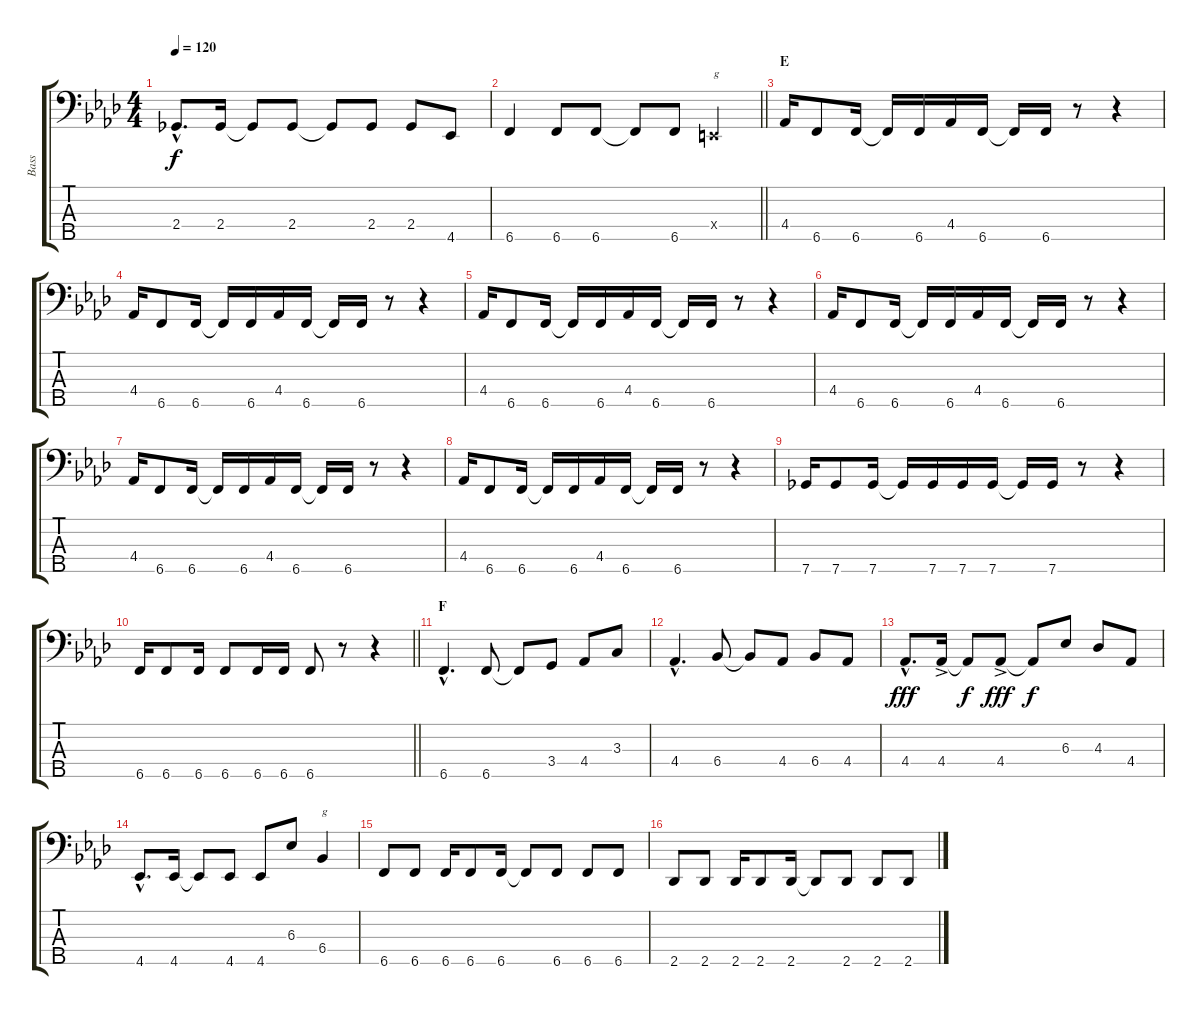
\track ("Bass" "Bass") {instrument slapbass1}
\staff {score tabs}
\tuning (G2 D2 A1 E1 B0) {hide}
\ts (4 4)
\tempo 120
\clef f4
\ks fminor
2.4{hac}.8{d dy f} 2.4.16 2.4{t}.8 2.4.8 2.4{t}.8 2.4.8 2.4.8 4.5.8 |
\barLineRight lightlight
6.5.4 6.5.8 6.5.8 6.5{t}.8 6.5.8 0.4{x}.4{txt "g"} |
\section ("" "E")
4.4.16 6.5.8 6.5.16 6.5{t}.16 6.5.16 4.4.16 6.5.16 6.5{t}.16 6.5.16 r.8 r.4 |
4.4.16 6.5.8 6.5.16 6.5{t}.16 6.5.16 4.4.16 6.5.16 6.5{t}.16 6.5.16 r.8 r.4 |
4.4.16 6.5.8 6.5.16 6.5{t}.16 6.5.16 4.4.16 6.5.16 6.5{t}.16 6.5.16 r.8 r.4 |
4.4.16 6.5.8 6.5.16 6.5{t}.16 6.5.16 4.4.16 6.5.16 6.5{t}.16 6.5.16 r.8 r.4 |
4.4.16 6.5.8 6.5.16 6.5{t}.16 6.5.16 4.4.16 6.5.16 6.5{t}.16 6.5.16 r.8 r.4 |
4.4.16 6.5.8 6.5.16 6.5{t}.16 6.5.16 4.4.16 6.5.16 6.5{t}.16 6.5.16 r.8 r.4 |
7.5.16 7.5.8 7.5.16 7.5{t}.16 7.5.16 7.5.16 7.5.16 7.5{t}.16 7.5.16 r.8 r.4 |
\barLineRight lightlight
6.5.16 6.5.8 6.5.16 6.5.8 6.5.16 6.5.16 6.5.8 r.8 r.4 |
\section ("" "F")
6.5{hac}.4{d} 6.5.8 6.5{t}.8 3.4.8 4.4.8 3.3.8 |
4.4{hac}.4{d} 6.4.8 6.4{t}.8 4.4.8 6.4.8 4.4.8 |
4.4{hac}.8{d dy fff} 4.4{ac}.16 4.4{t}.8{dy f} 4.4{ac}.8{dy fff} 4.4{t}.8{dy f} 6.3.8 4.3.8 4.4.8 |
4.5{hac}.8{d} 4.5.16 4.5{t}.8 4.5.8 4.5.8 6.3.8 6.4.4{txt "g"} |
6.5.8 6.5.8 6.5.16 6.5.8 6.5.16 6.5{t}.8 6.5.8 6.5.8 6.5.8 |
2.5.8 2.5.8 2.5.16 2.5.8 2.5.16 2.5{t}.8 2.5.8 2.5.8 2.5.8
